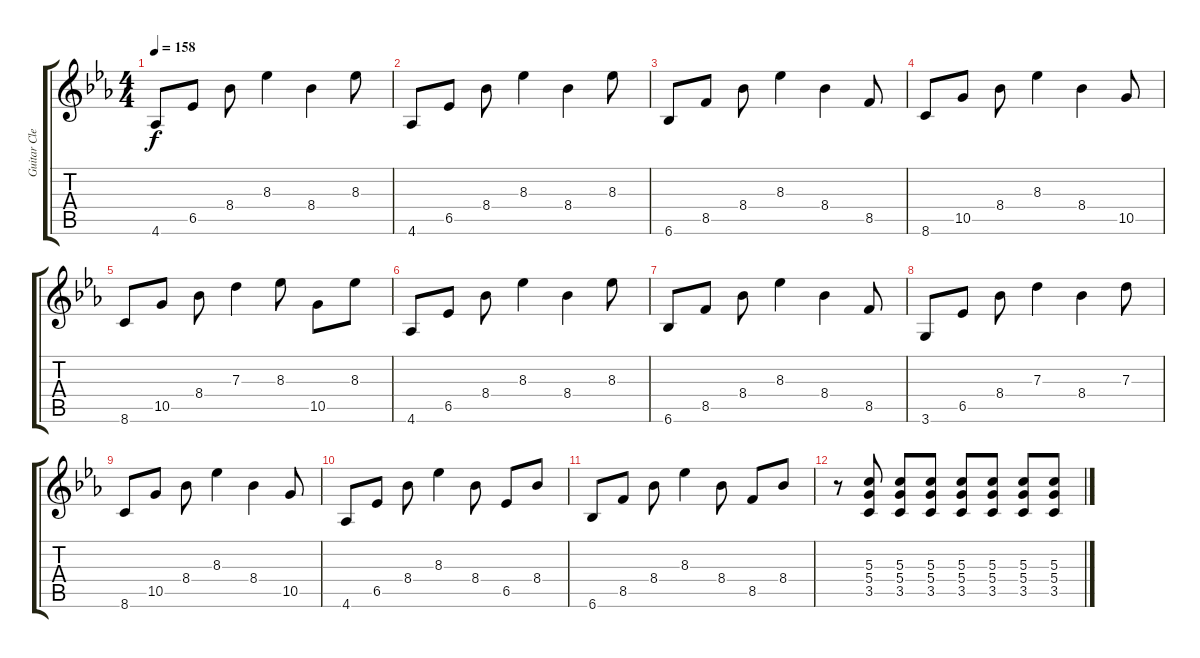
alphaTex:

\track ("Guitar Clean" "Guitar Cle") {instrument electricguitarclean}
\staff {score tabs}
\tuning (E4 B3 G3 D3 A2 E2) {hide}
\ts (4 4)
\tempo 158
\clef g2
\ks eb
4.6.8{dy f} 6.5.8 8.4.8 8.3.4 8.4.4 8.3.8 |
4.6.8 6.5.8 8.4.8 8.3.4 8.4.4 8.3.8 |
6.6.8 8.5.8 8.4.8 8.3.4 8.4.4 8.5.8 |
8.6.8 10.5.8 8.4.8 8.3.4 8.4.4 10.5.8 |
8.6.8 10.5.8 8.4.8 7.3.4 8.3.8 10.5.8 8.3.8 |
4.6.8 6.5.8 8.4.8 8.3.4 8.4.4 8.3.8 |
6.6.8 8.5.8 8.4.8 8.3.4 8.4.4 8.5.8 |
3.6.8 6.5.8 8.4.8 7.3.4 8.4.4 7.3.8 |
8.6.8 10.5.8 8.4.8 8.3.4 8.4.4 10.5.8 |
4.6.8 6.5.8 8.4.8 8.3.4 8.4.8 6.5.8 8.4.8 |
6.6.8 8.5.8 8.4.8 8.3.4 8.4.8 8.5.8 8.4.8 |
r.8 (5.3 5.4 3.5).8 (5.3 5.4 3.5).8 (5.3 5.4 3.5).8 (5.3 5.4 3.5).8 (5.3 5.4 3.5).8 (5.3 5.4 3.5).8 (5.3 5.4 3.5).8
